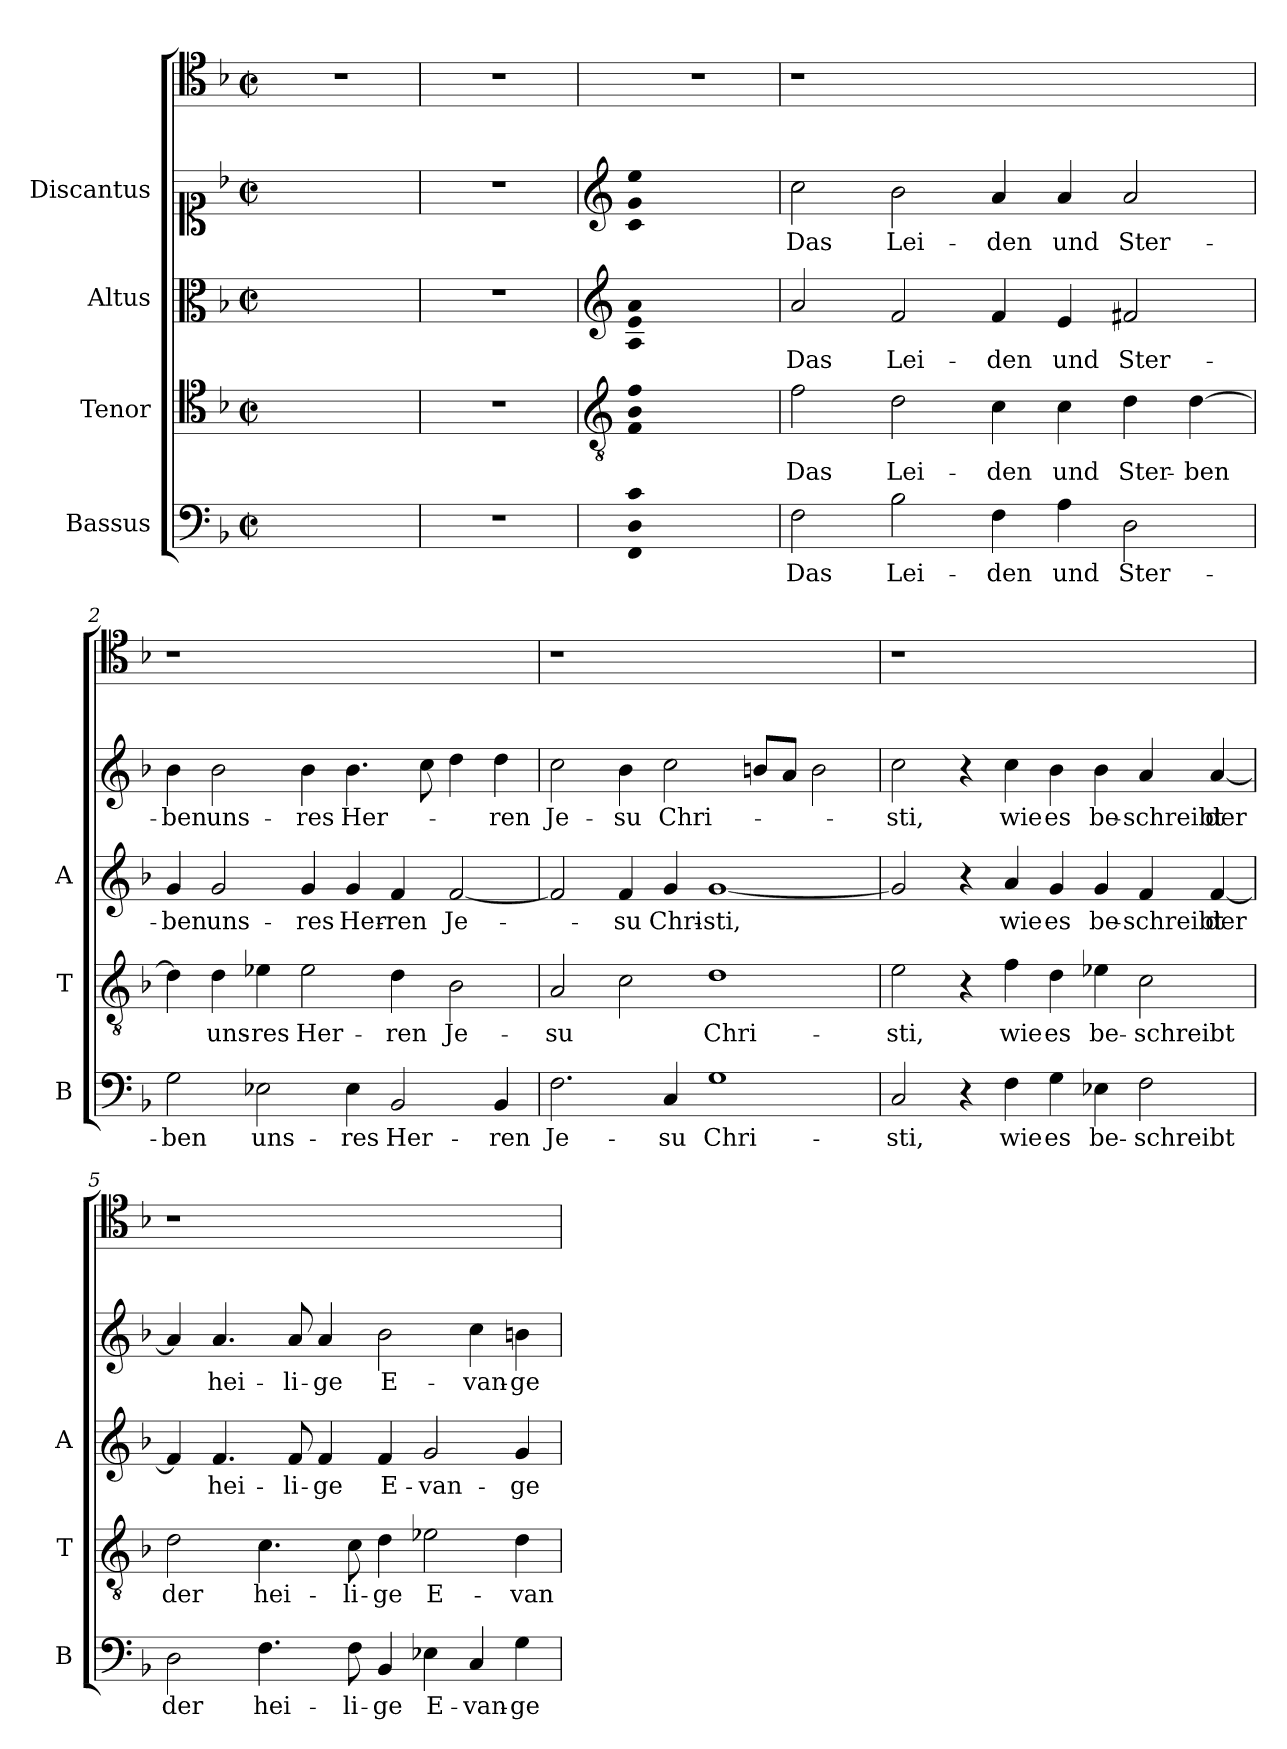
**kern	**text	**kern	**text	**kern	**text	**kern	**text	**kern
*part5	*part5	*part4	*part4	*part3	*part3	*part2	*part2	*part1
*staff5	*staff5	*staff4	*staff4	*staff3	*staff3	*staff2	*staff2	*staff1
*I"Bassus	*	*I"Tenor	*	*I"Altus	*	*I"Discantus	*	*
*I'B	*	*I'T	*	*I'A	*	*	*	*
*clefF4	*	*clefC4	*	*clefC3	*	*clefC1	*	*clefC4
*k[b-]	*	*k[b-]	*	*k[b-]	*	*k[b-]	*	*k[b-]
*F:	*	*F:	*	*F:	*	*F:	*	*F:
*M2/2	*	*M2/2	*	*M2/2	*	*M2/2	*	*M2/2
*met(c|)	*	*met(c|)	*	*met(c|)	*	*met(c|)	*	*met(c|)
=	=	=	=	=	=	=	=	=
1ryy	.	1ryy	.	1ryy	.	1ryy	.	1r
=1X	=1X	=1X	=1X	=1X	=1X	=1X	=1X	=1X
1r	.	1r	.	1r	.	1r	.	1r
=2X	=2X	=2X	=2X	=2X	=2X	=2X	=2X	=2X
*	*	*clefGv2	*	*clefG2	*	*clefG2	*	*
!LO:N:n=1:head=solid	!	!	!	!	!	!	!	!
!LO:N:n=2:head=solid	!	!	!	!	!	!	!	!
!LO:N:n=3:head=solid	!	!LO:N:n=1:head=solid	!	!	!	!	!	!
!	!	!LO:N:n=2:head=solid	!	!	!	!	!	!
!	!	!LO:N:n=3:head=solid	!	!LO:N:n=1:head=solid	!	!	!	!
!	!	!	!	!LO:N:n=2:head=solid	!	!	!	!
!	!	!	!	!LO:N:n=3:head=solid	!	!LO:N:n=1:head=solid	!	!
!	!	!	!	!	!	!LO:N:n=2:head=solid	!	!
!	!	!	!	!	!	!LO:N:n=3:head=solid	!	!
1FF! 1D! 1c!	.	1F! 1B-! 1f!	.	1A! 1e! 1a!	.	1c! 1g! 1ee!	.	1r
=1	=1	=1	=1	=1	=1	=1	=1	=1
!	!LO:LY:b	!	!	!	!	!	!	!
!	!	!	!LO:LY:b	!	!	!	!	!
!	!	!	!	!	!LO:LY:b	!	!	!
!	!	!	!	!	!	!	!LO:LY:b	!
2F\	Das	2f\	Das	2a/	Das	2cc\	Das	1r
!	!LO:LY:b	!	!	!	!	!	!	!
!	!	!	!LO:LY:b	!	!	!	!	!
!	!	!	!	!	!LO:LY:b	!	!	!
!	!	!	!	!	!	!	!LO:LY:b	!
2B-\	Lei-	2d\	Lei-	2f/	Lei-	2b-\	Lei-	.
!	!LO:LY:b	!	!	!	!	!	!	!
!	!	!	!LO:LY:b	!	!	!	!	!
!	!	!	!	!	!LO:LY:b	!	!	!
!	!	!	!	!	!	!	!LO:LY:b	!
4F\	-den	4c\	-den	4f/	-den	4a/	-den	1ryy
!	!LO:LY:b	!	!	!	!	!	!	!
!	!	!	!LO:LY:b	!	!	!	!	!
!	!	!	!	!	!LO:LY:b	!	!	!
!	!	!	!	!	!	!	!LO:LY:b	!
4A\	und	4c\	und	4e/	und	4a/	und	.
!	!LO:LY:b	!	!	!	!	!	!	!
!	!	!	!LO:LY:b	!	!	!	!	!
!	!	!	!	!	!LO:LY:b	!	!	!
!	!	!	!	!	!	!	!LO:LY:b	!
2D\	Ster-	4d\	Ster-	2f#X/	Ster-	2a/	Ster-	.
!	!	!	!LO:LY:b	!	!	!	!	!
.	.	[4d\	-ben	.	.	.	.	.
!!LO:LB:g=z
=2	=2	=2	=2	=2	=2	=2	=2	=2
!	!LO:LY:b	!	!	!	!	!	!	!
!	!	!	!	!	!LO:LY:b	!	!	!
!	!	!	!	!	!	!	!LO:LY:b	!
2G\	-ben	4d\]	.	4g/	-ben	4b-\	-ben	1r
!	!	!	!LO:LY:b	!	!	!	!	!
!	!	!	!	!	!LO:LY:b	!	!	!
!	!	!	!	!	!	!	!LO:LY:b	!
.	.	4d\	uns-	2g/	uns-	2b-\	uns-	.
!	!LO:LY:b	!	!	!	!	!	!	!
!	!	!	!LO:LY:b	!	!	!	!	!
2E-X\	uns-	4e-X\	-res	.	.	.	.	.
!	!	!	!LO:LY:b	!	!	!	!	!
!	!	!	!	!	!LO:LY:b	!	!	!
!	!	!	!	!	!	!	!LO:LY:b	!
.	.	2e-\	Her-	4g/	-res	4b-\	-res	.
!	!LO:LY:b	!	!	!	!	!	!	!
!	!	!	!	!	!LO:LY:b	!	!	!
!	!	!	!	!	!	!	!LO:LY:b	!
4E-\	-res	.	.	4g/	Her-	4.b-\	Her-	1ryy
!	!LO:LY:b	!	!	!	!	!	!	!
!	!	!	!LO:LY:b	!	!	!	!	!
!	!	!	!	!	!LO:LY:b	!	!	!
2BB-/	Her-	4d\	-ren	4f/	-ren	.	.	.
.	.	.	.	.	.	8cc\	.	.
!	!	!	!LO:LY:b	!	!	!	!	!
!	!	!	!	!	!LO:LY:b	!	!	!
.	.	2B-\	Je-	[2f/	Je-	4dd\	.	.
!	!LO:LY:b	!	!	!	!	!	!	!
!	!	!	!	!	!	!	!LO:LY:b	!
4BB-/	-ren	.	.	.	.	4dd\	-ren	.
=3	=3	=3	=3	=3	=3	=3	=3	=3
!	!LO:LY:b	!	!	!	!	!	!	!
!	!	!	!LO:LY:b	!	!	!	!	!
!	!	!	!	!	!	!	!LO:LY:b	!
2.F\	Je-	2A/	-su	2f/]	.	2cc\	Je-	1r
!	!	!	!	!	!LO:LY:b	!	!	!
!	!	!	!	!	!	!	!LO:LY:b	!
.	.	2c\	.	4f/	-su	4b-\	-su	.
!	!LO:LY:b	!	!	!	!	!	!	!
!	!	!	!	!	!LO:LY:b	!	!	!
!	!	!	!	!	!	!	!LO:LY:b	!
4C/	-su	.	.	4g/	Chri-	2cc\	Chri-	.
!	!LO:LY:b	!	!	!	!	!	!	!
!	!	!	!LO:LY:b	!	!	!	!	!
!	!	!	!	!	!LO:LY:b	!	!	!
1G	Chri-	1d	Chri-	[1g	-sti,	.	.	1ryy
.	.	.	.	.	.	8bn/L	.	.
.	.	.	.	.	.	8a/J	.	.
.	.	.	.	.	.	2b\	.	.
=4	=4	=4	=4	=4	=4	=4	=4	=4
!	!LO:LY:b	!	!	!	!	!	!	!
!	!	!	!LO:LY:b	!	!	!	!	!
!	!	!	!	!	!	!	!LO:LY:b	!
2C/	-sti,	2e\	-sti,	2g/]	.	2cc\	-sti,	1r
4r	.	4r	.	4r	.	4r	.	.
!	!LO:LY:b	!	!	!	!	!	!	!
!	!	!	!LO:LY:b	!	!	!	!	!
!	!	!	!	!	!LO:LY:b	!	!	!
!	!	!	!	!	!	!	!LO:LY:b	!
4F\	wie	4f\	wie	4a/	wie	4cc\	wie	.
!	!LO:LY:b	!	!	!	!	!	!	!
!	!	!	!LO:LY:b	!	!	!	!	!
!	!	!	!	!	!LO:LY:b	!	!	!
!	!	!	!	!	!	!	!LO:LY:b	!
4G\	es	4d\	es	4g/	es	4b-\	es	1ryy
!	!LO:LY:b	!	!	!	!	!	!	!
!	!	!	!LO:LY:b	!	!	!	!	!
!	!	!	!	!	!LO:LY:b	!	!	!
!	!	!	!	!	!	!	!LO:LY:b	!
4E-X\	be-	4e-X\	be-	4g/	be-	4b-\	be-	.
!	!LO:LY:b	!	!	!	!	!	!	!
!	!	!	!LO:LY:b	!	!	!	!	!
!	!	!	!	!	!LO:LY:b	!	!	!
!	!	!	!	!	!	!	!LO:LY:b	!
2F\	-schreibt	2c\	-schreibt	4f/	-schreibt	4a/	-schreibt	.
!	!	!	!	!	!LO:LY:b	!	!	!
!	!	!	!	!	!	!	!LO:LY:b	!
.	.	.	.	[4f/	der	[4a/	der	.
!!LO:LB:g=z
=5	=5	=5	=5	=5	=5	=5	=5	=5
!	!LO:LY:b	!	!	!	!	!	!	!
!	!	!	!LO:LY:b	!	!	!	!	!
2D\	der	2d\	der	4f/]	.	4a/]	.	1r
!	!	!	!	!	!LO:LY:b	!	!	!
!	!	!	!	!	!	!	!LO:LY:b	!
.	.	.	.	4.f/	hei-	4.a/	hei-	.
!	!LO:LY:b	!	!	!	!	!	!	!
!	!	!	!LO:LY:b	!	!	!	!	!
4.F\	hei-	4.c\	hei-	.	.	.	.	.
!	!	!	!	!	!LO:LY:b	!	!	!
!	!	!	!	!	!	!	!LO:LY:b	!
.	.	.	.	8f/	-li-	8a/	-li-	.
!	!	!	!	!	!LO:LY:b	!	!	!
!	!	!	!	!	!	!	!LO:LY:b	!
.	.	.	.	4f/	-ge	4a/	-ge	.
!	!LO:LY:b	!	!	!	!	!	!	!
!	!	!	!LO:LY:b	!	!	!	!	!
8F\	-li-	8c\	-li-	.	.	.	.	.
!	!LO:LY:b	!	!	!	!	!	!	!
!	!	!	!LO:LY:b	!	!	!	!	!
!	!	!	!	!	!LO:LY:b	!	!	!
!	!	!	!	!	!	!	!LO:LY:b	!
4BB-/	-ge	4d\	-ge	4f/	E-	2b-\	E-	1ryy
!	!LO:LY:b	!	!	!	!	!	!	!
!	!	!	!LO:LY:b	!	!	!	!	!
!	!	!	!	!	!LO:LY:b	!	!	!
4E-X\	E-	2e-X\	E-	2g/	-van-	.	.	.
!	!LO:LY:b	!	!	!	!	!	!	!
!	!	!	!	!	!	!	!LO:LY:b	!
4C/	-van-	.	.	.	.	4cc\	-van-	.
!	!LO:LY:b	!	!	!	!	!	!	!
!	!	!	!LO:LY:b	!	!	!	!	!
!	!	!	!	!	!LO:LY:b	!	!	!
!	!	!	!	!	!	!	!LO:LY:b	!
4G\	-ge-	4d\	-van-	4g/	-ge-	4bn\	-ge-	.
=	=	=	=	=	=	=	=	=
*-	*-	*-	*-	*-	*-	*-	*-	*-
